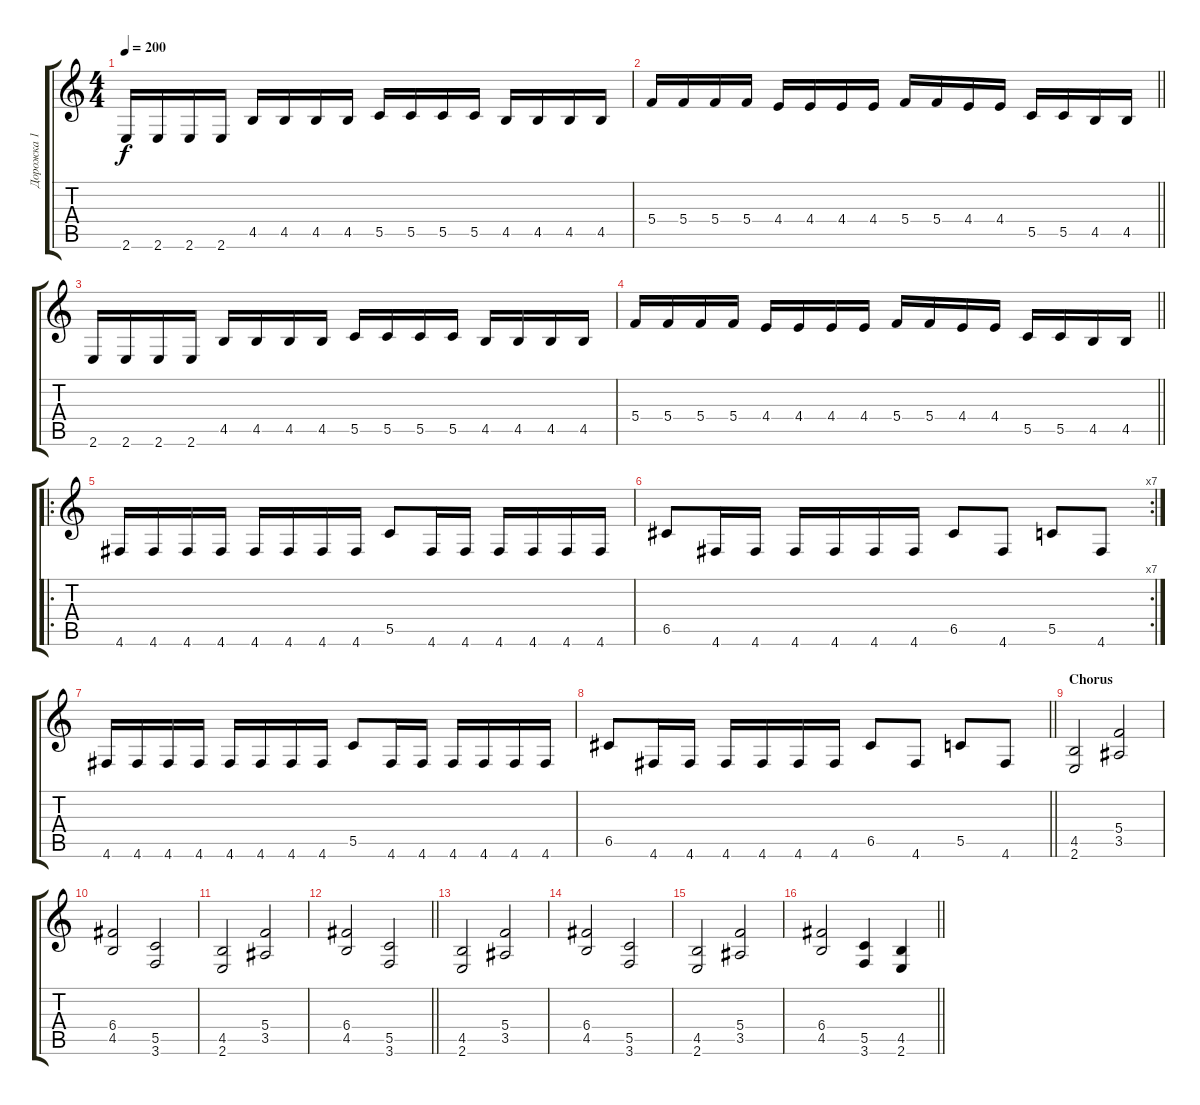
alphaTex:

\track ("Дорожка 1" "Дорожка 1") {instrument distortionguitar}
\staff {score tabs}
\tuning (D4 A3 F3 C3 G2 D2) {hide}
\ts (4 4)
\tempo 200
\clef g2
\ks c
2.6.16{dy f} 2.6.16 2.6.16 2.6.16 4.5.16 4.5.16 4.5.16 4.5.16 5.5.16 5.5.16 5.5.16 5.5.16 4.5.16 4.5.16 4.5.16 4.5.16 |
\barLineRight lightlight
5.4.16 5.4.16 5.4.16 5.4.16 4.4.16 4.4.16 4.4.16 4.4.16 5.4.16 5.4.16 4.4.16 4.4.16 5.5.16 5.5.16 4.5.16 4.5.16 |
2.6.16 2.6.16 2.6.16 2.6.16 4.5.16 4.5.16 4.5.16 4.5.16 5.5.16 5.5.16 5.5.16 5.5.16 4.5.16 4.5.16 4.5.16 4.5.16 |
\barLineRight lightlight
5.4.16 5.4.16 5.4.16 5.4.16 4.4.16 4.4.16 4.4.16 4.4.16 5.4.16 5.4.16 4.4.16 4.4.16 5.5.16 5.5.16 4.5.16 4.5.16 |
\ro
4.6.16 4.6.16 4.6.16 4.6.16 4.6.16 4.6.16 4.6.16 4.6.16 5.5.8 4.6.16 4.6.16 4.6.16 4.6.16 4.6.16 4.6.16 |
\rc 7
6.5.8 4.6.16 4.6.16 4.6.16 4.6.16 4.6.16 4.6.16 6.5.8 4.6.8 5.5.8 4.6.8 |
4.6.16 4.6.16 4.6.16 4.6.16 4.6.16 4.6.16 4.6.16 4.6.16 5.5.8 4.6.16 4.6.16 4.6.16 4.6.16 4.6.16 4.6.16 |
\barLineRight lightlight
6.5.8 4.6.16 4.6.16 4.6.16 4.6.16 4.6.16 4.6.16 6.5.8 4.6.8 5.5.8 4.6.8 |
\section ("" "Chorus")
(4.5 2.6).2 (5.4 3.5).2 |
(6.4 4.5).2 (5.5 3.6).2 |
(4.5 2.6).2 (5.4 3.5).2 |
\barLineRight lightlight
(6.4 4.5).2 (5.5 3.6).2 |
(4.5 2.6).2 (5.4 3.5).2 |
(6.4 4.5).2 (5.5 3.6).2 |
(4.5 2.6).2 (5.4 3.5).2 |
\barLineRight lightlight
(6.4 4.5).2 (5.5 3.6).4 (4.5 2.6).4
